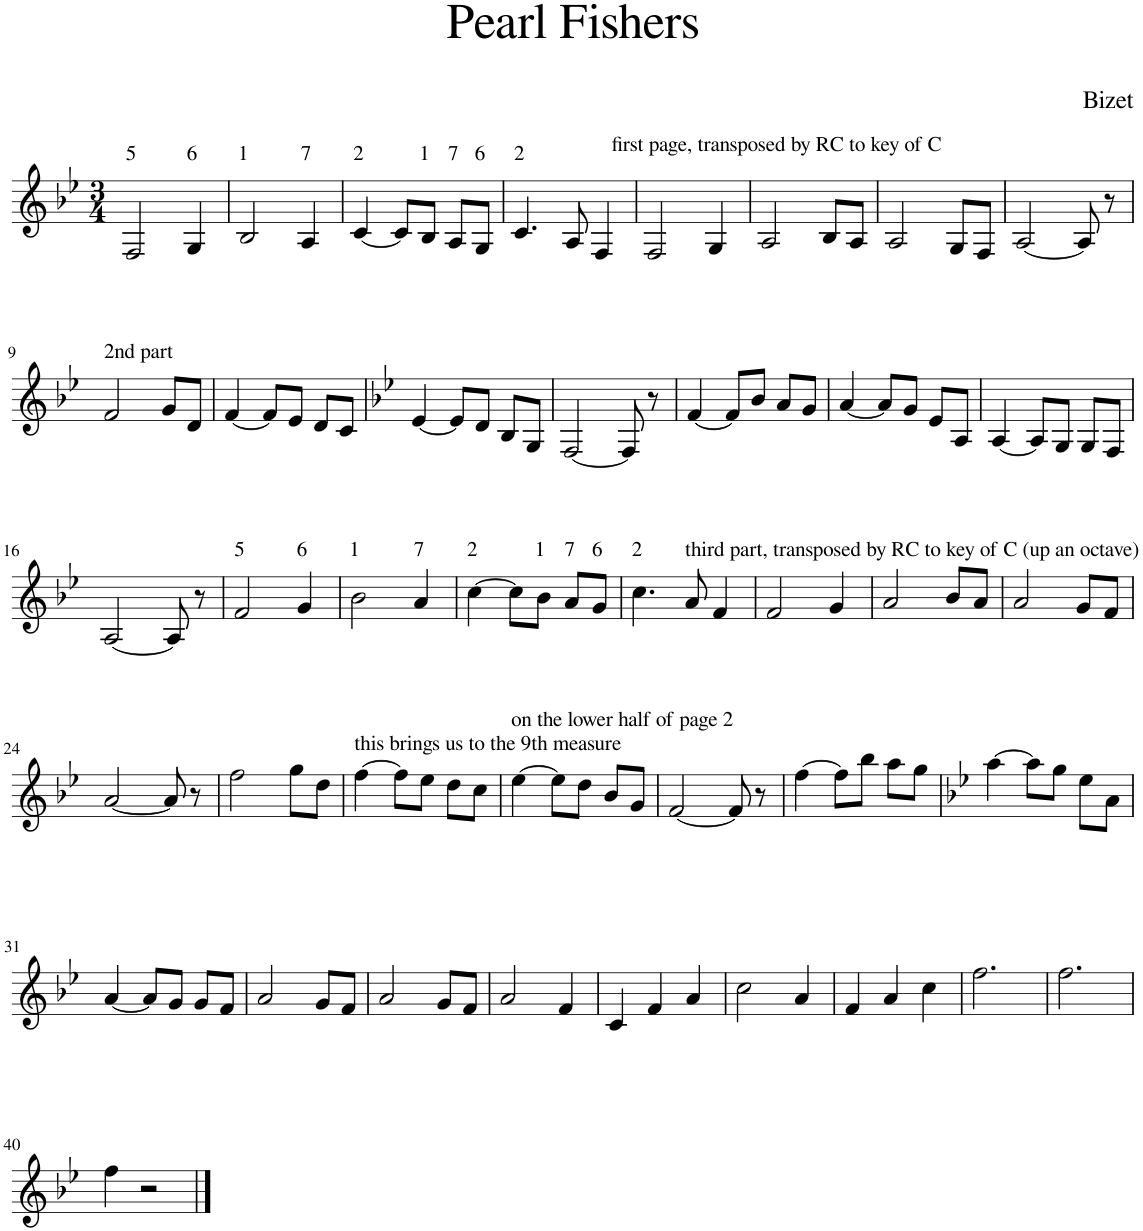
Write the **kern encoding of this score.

**kern
*part1
*staff1
*I"Piano
*I'Pno.
*clefG2
*k[b-e-]
*M3/4
=1
!LO:TX:a:t=5
2F/
!LO:TX:a:t=6
4G/
=2
!LO:TX:a:t=1
2B-/
!LO:TX:a:t=7
4A/
=3
!LO:TX:a:t=2
[4c/
8c/L]
!LO:TX:a:t=1
8B-/J
!LO:TX:a:t=7
8A/L
!LO:TX:a:t=6
8G/J
=4
!LO:TX:a:t=2
4.c/
8A/
4F/
=5
2F/
!LO:TX:a:t=first page, transposed by RC to key of C
4G/
=6
2A/
8B-/L
8A/J
=7
2A/
8G/L
8F/J
=8
[2A/
8A/]
8r
!!LO:LB:g=z
=9
!LO:TX:a:t=2nd part
2f/
8g/L
8d/J
=10
[4f/
8f/L]
8e-/J
8d/L
8c/J
=11
*k[b-e-]
[4e-/
8e-/L]
8d/J
8B-/L
8G/J
=12
[2F/
8F/]
8r
=13
[4f/
8f/L]
8b-/J
8a/L
8g/J
=14
[4a/
8a/L]
8g/J
8e-/L
8A/J
=15
[4A/
8A/L]
8G/J
8G/L
8F/J
!!LO:LB:g=z
=16
[2A/
8A/]
8r
=17
!LO:TX:a:t=5
2f/
!LO:TX:a:t=6
4g/
=18
!LO:TX:a:t=1
2b-\
!LO:TX:a:t=7
4a/
=19
!LO:TX:a:t=2
[4cc\
8cc\L]
!LO:TX:a:t=1
8b-\J
!LO:TX:a:t=7
8a/L
!LO:TX:a:t=6
8g/J
=20
!LO:TX:a:t=2
4.cc\
!LO:TX:a:t=third part, transposed by RC to key of C (up an octave)
8a/
4f/
=21
2f/
4g/
=22
2a/
8b-/L
8a/J
=23
2a/
8g/L
8f/J
!!LO:LB:g=z
=24
[2a/
8a/]
8r
=25
2ff\
8gg\L
8dd\J
=26
!LO:TX:a:t=this brings us to the 9th measure
[4ff\
8ff\L]
8ee-\J
8dd\L
8cc\J
=27
!LO:TX:a:t=on the lower half of page 2
[4ee-\
8ee-\L]
8dd\J
8b-/L
8g/J
=28
[2f/
8f/]
8r
=29
[4ff\
8ff\L]
8bb-\J
8aa\L
8gg\J
=30
*k[b-e-]
[4aa\
8aa\L]
8gg\J
8ee-\L
8a\J
!!LO:LB:g=z
=31
[4a/
8a/L]
8g/J
8g/L
8f/J
=32
2a/
8g/L
8f/J
=33
2a/
8g/L
8f/J
=34
2a/
4f/
=35
4c/
4f/
4a/
=36
2cc\
4a/
=37
4f/
4a/
4cc\
=38
2.ff\
=39
2.ff\
!!LO:LB:g=z
=40
4ff\
2r
==
*-
